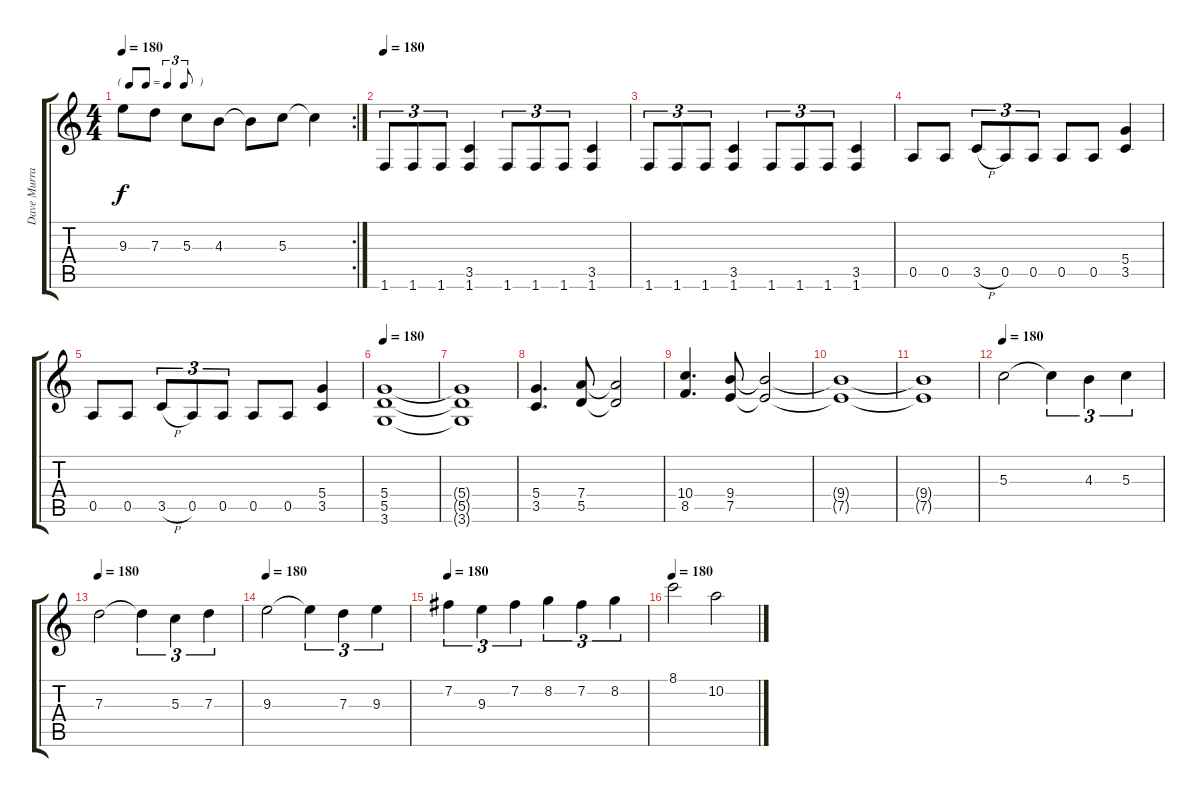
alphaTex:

\track ("Dave Murray" "Dave Murra") {instrument distortionguitar}
\staff {score tabs}
\tuning (E4 B3 G3 D3 A2 E2) {hide}
\rc 2
\ts (4 4)
\tf triplet8th
\tempo 180
\clef g2
\ks c
9.3.8{dy f} 7.3.8 5.3.8 4.3.8 4.3{t}.8 5.3.8 5.3{t}.4 |
\tempo 180
1.6.8{tu (3 2)} 1.6.8{tu (3 2)} 1.6.8{tu (3 2)} (3.5 1.6).4 1.6.8{tu (3 2)} 1.6.8{tu (3 2)} 1.6.8{tu (3 2)} (3.5 1.6).4 |
1.6.8{tu (3 2)} 1.6.8{tu (3 2)} 1.6.8{tu (3 2)} (3.5 1.6).4 1.6.8{tu (3 2)} 1.6.8{tu (3 2)} 1.6.8{tu (3 2)} (3.5 1.6).4 |
0.5.8 0.5.8 3.5{h}.8{tu (3 2)} 0.5.8{tu (3 2)} 0.5.8{tu (3 2)} 0.5.8 0.5.8 (5.4 3.5).4 |
0.5.8 0.5.8 3.5{h}.8{tu (3 2)} 0.5.8{tu (3 2)} 0.5.8{tu (3 2)} 0.5.8 0.5.8 (5.4 3.5).4 |
\tempo 180
(5.4 5.5 3.6).1 |
(5.4{t} 5.5{t} 3.6{t}).1 |
(5.4 3.5).4{d} (7.4 5.5).8 (7.4{t} 5.5{t}).2 |
(10.4 8.5).4{d} (9.4 7.5).8 (9.4{t} 7.5{t}).2 |
(9.4{t} 7.5{t}).1 |
(9.4{t} 7.5{t}).1 |
\tempo 180
5.3.2 5.3{t}.4{tu (3 2)} 4.3.4{tu (3 2)} 5.3.4{tu (3 2)} |
\tempo 180
7.3.2 7.3{t}.4{tu (3 2)} 5.3.4{tu (3 2)} 7.3.4{tu (3 2)} |
\tempo 180
9.3.2 9.3{t}.4{tu (3 2)} 7.3.4{tu (3 2)} 9.3.4{tu (3 2)} |
\tempo 180
7.2.4{tu (3 2)} 9.3.4{tu (3 2)} 7.2.4{tu (3 2)} 8.2.4{tu (3 2)} 7.2.4{tu (3 2)} 8.2.4{tu (3 2)} |
\tempo 180
8.1.2 10.2.2
